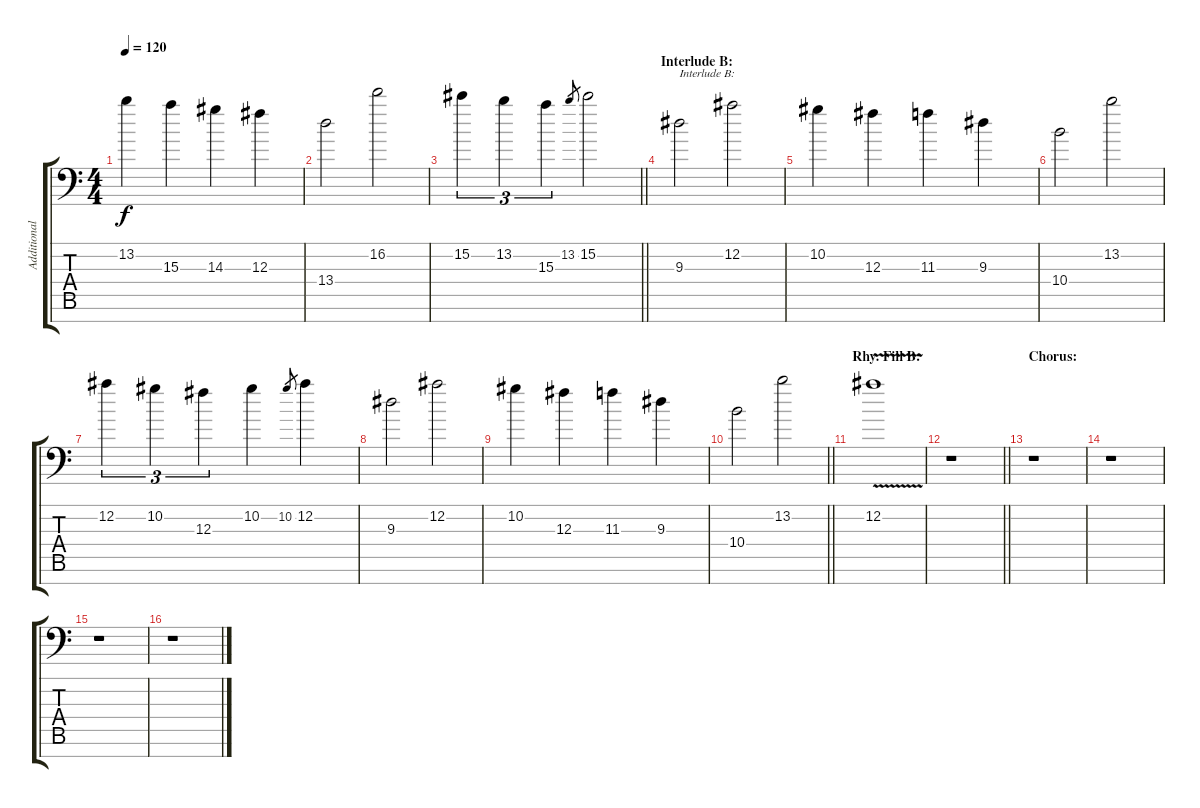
\track ("Additional Leads" "Additional") {instrument distortionguitar}
\staff {score tabs}
\tuning (Eb4 Bb3 Gb3 Db3 Ab2 Eb2 Bb1) {hide}
\ts (4 4)
\tempo 120
\clef f4
\ks c
13.2.4{dy f} 15.3.4 14.3.4 12.3.4 |
13.4.2 16.2.2 |
\barLineRight lightlight
15.2.4{tu (3 2)} 13.2.4{tu (3 2)} 15.3.4{tu (3 2)} 13.2.8{gr} 15.2.2 |
\section ("" "Interlude B:")
9.3.2{txt "Interlude B:"} 12.2.2 |
10.2.4 12.3.4 11.3.4 9.3.4 |
10.4.2 13.2.2 |
12.2.4{tu (3 2)} 10.2.4{tu (3 2)} 12.3.4{tu (3 2)} 10.2.4 10.2.8{gr} 12.2.4 |
9.3.2 12.2.2 |
10.2.4 12.3.4 11.3.4 9.3.4 |
\barLineRight lightlight
10.4.2 13.2.2 |
\section ("" "Rhy. Fill B:")
12.2{v}.1 |
\barLineRight lightlight
r.1 |
\section ("" "Chorus:")
r.1 |
r.1 |
r.1 |
r.1
